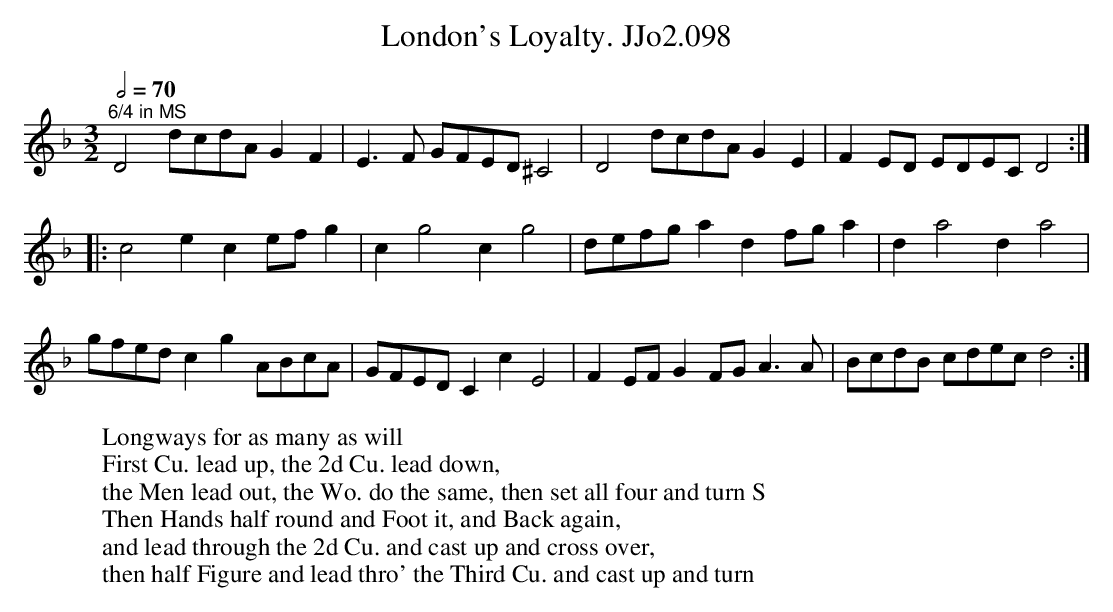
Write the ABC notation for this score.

X:1
T:London's Loyalty. JJo2.098
W:Longways for as many as will
M:3/2
L:1/4
Q:1/2=70
K:DM
"^6/4 in MS"D2 d/c/d/A/GF | E>F G/F/E/D/^C2 | D2 d/c/d/A/ GE | FE/D/ E/D/E/C/D2:|
|:c2 ec e/f/g | cg2cg2 | d/e/f/g/adf/g/a | da2da2 |
g/f/e/d/cgA/B/c/A/ | G/F/E/D/CcE2 | FE/F/GF/G/A>A | B/c/d/B/ c/d/e/c/d2:|
W:First Cu. lead up, the 2d Cu. lead down,
W:the Men lead out, the Wo. do the same, then set all four and turn S
W:Then Hands half round and Foot it, and Back again,
W:and lead through the 2d Cu. and cast up and cross over,
W:then half Figure and lead thro' the Third Cu. and cast up and turn
